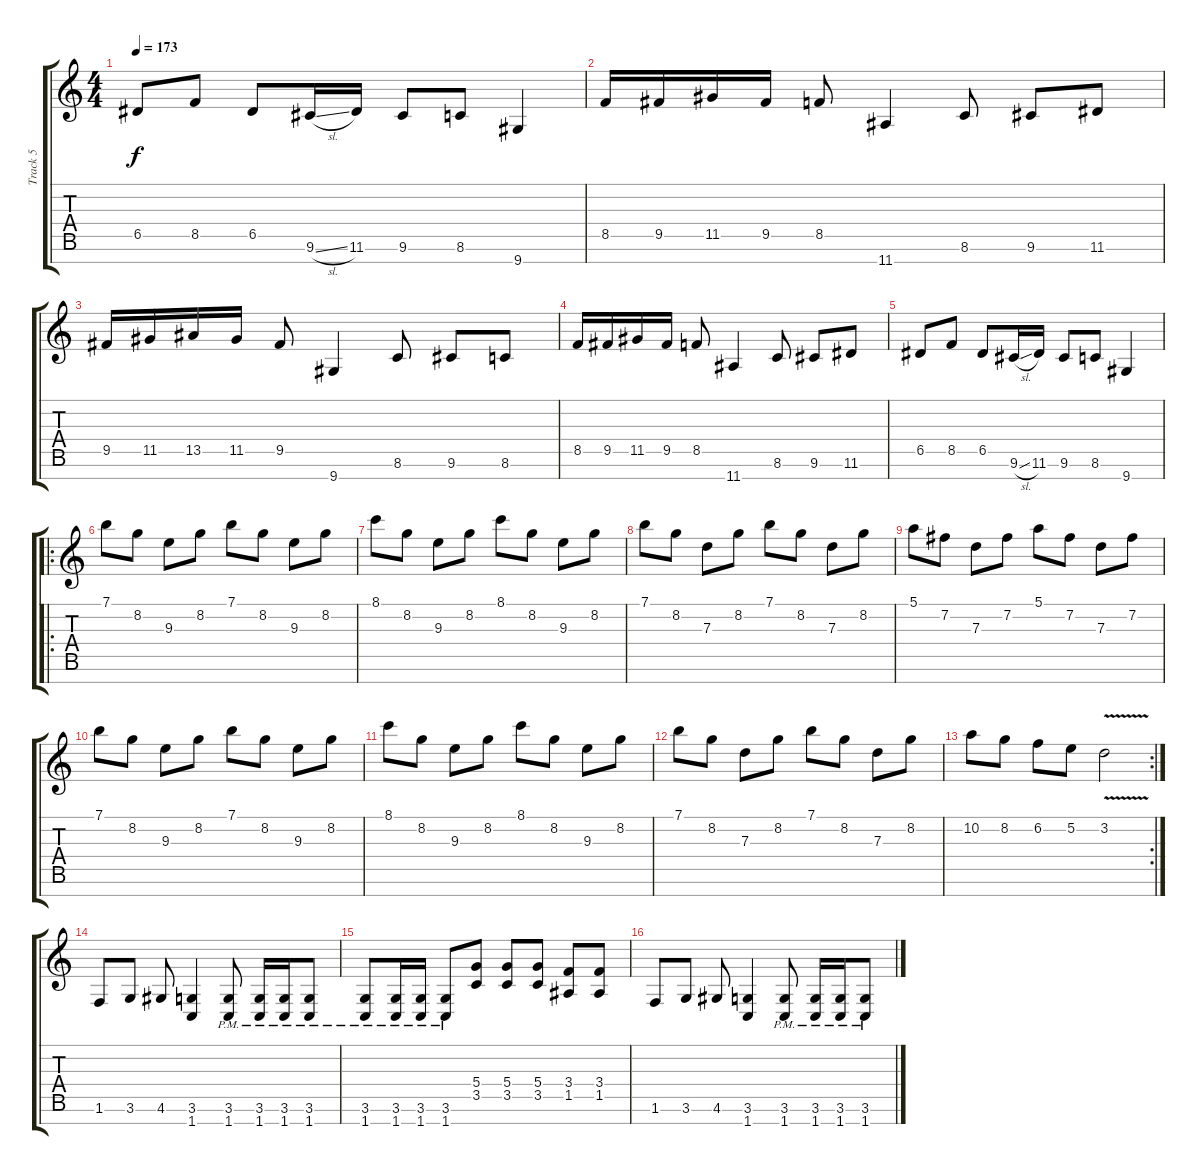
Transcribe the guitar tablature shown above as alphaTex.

\track ("Track 5" "Track 5") {instrument distortionguitar}
\staff {score tabs}
\tuning (E4 B3 G3 D3 A2 E2 B1) {hide}
\ts (4 4)
\tempo 173
\clef g2
\ks c
6.5.8{dy f} 8.5.8 6.5.8 9.6{sl}.16 11.6.16 9.6.8 8.6.8 9.7.4 |
8.5.16 9.5.16 11.5.16 9.5.16 8.5.8 11.7.4 8.6.8 9.6.8 11.6.8 |
9.5.16 11.5.16 13.5.16 11.5.16 9.5.8 9.7.4 8.6.8 9.6.8 8.6.8 |
8.5.16 9.5.16 11.5.16 9.5.16 8.5.8 11.7.4 8.6.8 9.6.8 11.6.8 |
6.5.8 8.5.8 6.5.8 9.6{sl}.16 11.6.16 9.6.8 8.6.8 9.7.4 |
\ro
7.1.8 8.2.8 9.3.8 8.2.8 7.1.8 8.2.8 9.3.8 8.2.8 |
8.1.8 8.2.8 9.3.8 8.2.8 8.1.8 8.2.8 9.3.8 8.2.8 |
7.1.8 8.2.8 7.3.8 8.2.8 7.1.8 8.2.8 7.3.8 8.2.8 |
5.1.8 7.2.8 7.3.8 7.2.8 5.1.8 7.2.8 7.3.8 7.2.8 |
7.1.8 8.2.8 9.3.8 8.2.8 7.1.8 8.2.8 9.3.8 8.2.8 |
8.1.8 8.2.8 9.3.8 8.2.8 8.1.8 8.2.8 9.3.8 8.2.8 |
7.1.8 8.2.8 7.3.8 8.2.8 7.1.8 8.2.8 7.3.8 8.2.8 |
\rc 2
10.2.8 8.2.8 6.2.8 5.2.8 3.2{v}.2 |
1.6.8 3.6.8 4.6.8 (3.6 1.7).4 (3.6{pm} 1.7{pm}).8 (3.6{pm} 1.7{pm}).16 (3.6{pm} 1.7{pm}).16 (3.6{pm} 1.7{pm}).8 |
(3.6{pm} 1.7{pm}).8 (3.6{pm} 1.7{pm}).16 (3.6{pm} 1.7{pm}).16 (3.6{pm} 1.7{pm}).8 (5.4 3.5).8 (5.4 3.5).8 (5.4 3.5).8 (3.4 1.5).8 (3.4 1.5).8 |
1.6.8 3.6.8 4.6.8 (3.6 1.7).4 (3.6{pm} 1.7{pm}).8 (3.6{pm} 1.7{pm}).16 (3.6{pm} 1.7{pm}).16 (3.6{pm} 1.7{pm}).8
